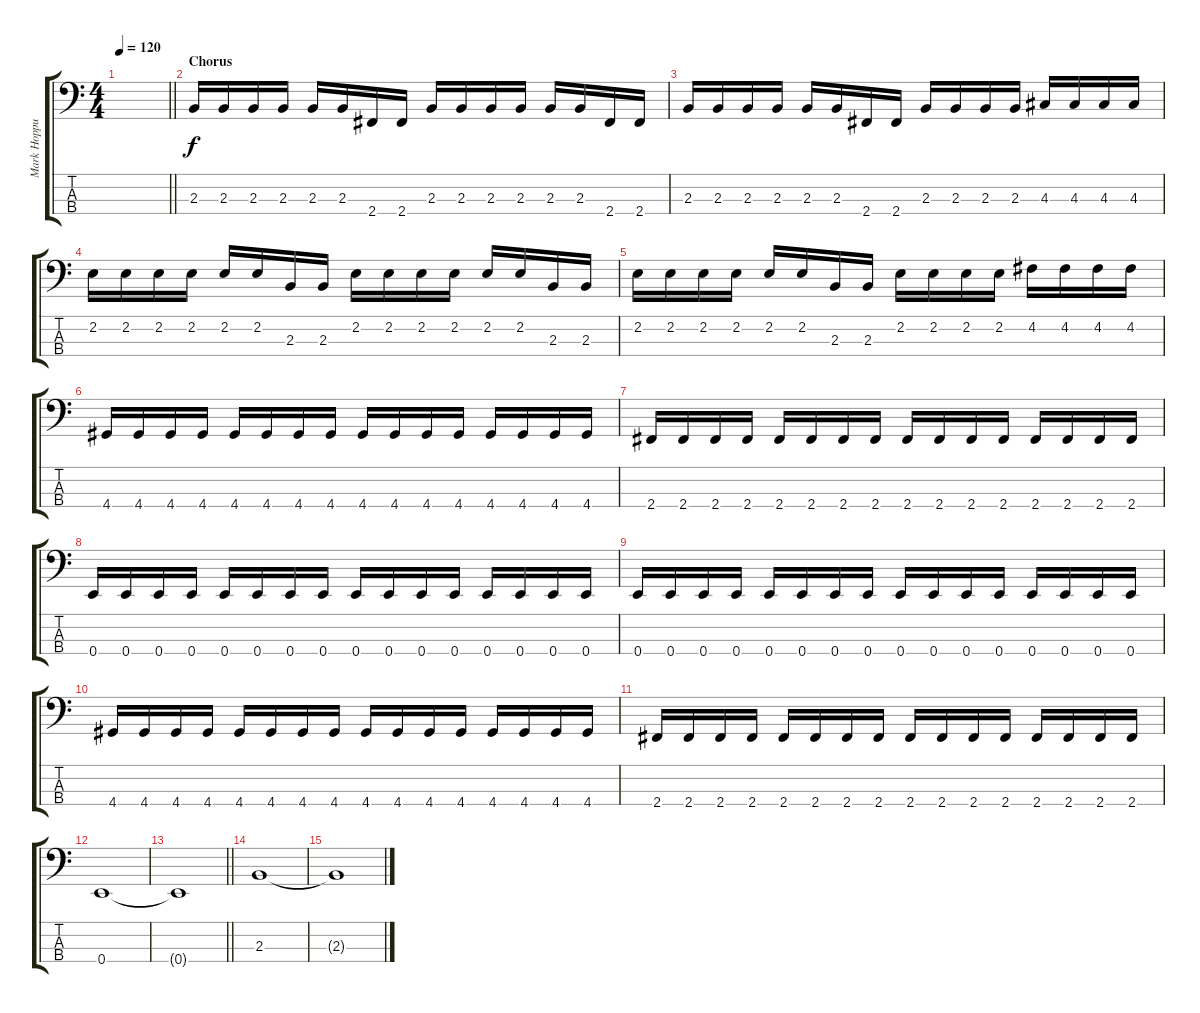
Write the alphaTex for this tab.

\track ("Mark Hoppus - Bass" "Mark Hoppu") {instrument electricbassfinger}
\staff {score tabs}
\tuning (G2 D2 A1 E1) {hide}
\ts (4 4)
\tempo 120
\clef f4
\barLineRight lightlight
\ks c
|
\section ("" "Chorus")
2.3.16 2.3.16 2.3.16 2.3.16 2.3.16 2.3.16 2.4.16 2.4.16 2.3.16 2.3.16 2.3.16 2.3.16 2.3.16 2.3.16 2.4.16 2.4.16 |
2.3.16 2.3.16 2.3.16 2.3.16 2.3.16 2.3.16 2.4.16 2.4.16 2.3.16 2.3.16 2.3.16 2.3.16 4.3.16 4.3.16 4.3.16 4.3.16 |
2.2.16 2.2.16 2.2.16 2.2.16 2.2.16 2.2.16 2.3.16 2.3.16 2.2.16 2.2.16 2.2.16 2.2.16 2.2.16 2.2.16 2.3.16 2.3.16 |
2.2.16 2.2.16 2.2.16 2.2.16 2.2.16 2.2.16 2.3.16 2.3.16 2.2.16 2.2.16 2.2.16 2.2.16 4.2.16 4.2.16 4.2.16 4.2.16 |
4.4.16 4.4.16 4.4.16 4.4.16 4.4.16 4.4.16 4.4.16 4.4.16 4.4.16 4.4.16 4.4.16 4.4.16 4.4.16 4.4.16 4.4.16 4.4.16 |
2.4.16 2.4.16 2.4.16 2.4.16 2.4.16 2.4.16 2.4.16 2.4.16 2.4.16 2.4.16 2.4.16 2.4.16 2.4.16 2.4.16 2.4.16 2.4.16 |
0.4.16 0.4.16 0.4.16 0.4.16 0.4.16 0.4.16 0.4.16 0.4.16 0.4.16 0.4.16 0.4.16 0.4.16 0.4.16 0.4.16 0.4.16 0.4.16 |
0.4.16 0.4.16 0.4.16 0.4.16 0.4.16 0.4.16 0.4.16 0.4.16 0.4.16 0.4.16 0.4.16 0.4.16 0.4.16 0.4.16 0.4.16 0.4.16 |
4.4.16 4.4.16 4.4.16 4.4.16 4.4.16 4.4.16 4.4.16 4.4.16 4.4.16 4.4.16 4.4.16 4.4.16 4.4.16 4.4.16 4.4.16 4.4.16 |
2.4.16 2.4.16 2.4.16 2.4.16 2.4.16 2.4.16 2.4.16 2.4.16 2.4.16 2.4.16 2.4.16 2.4.16 2.4.16 2.4.16 2.4.16 2.4.16 |
0.4.1 |
\barLineRight lightlight
0.4{t}.1 |
2.3.1 |
2.3{t}.1
